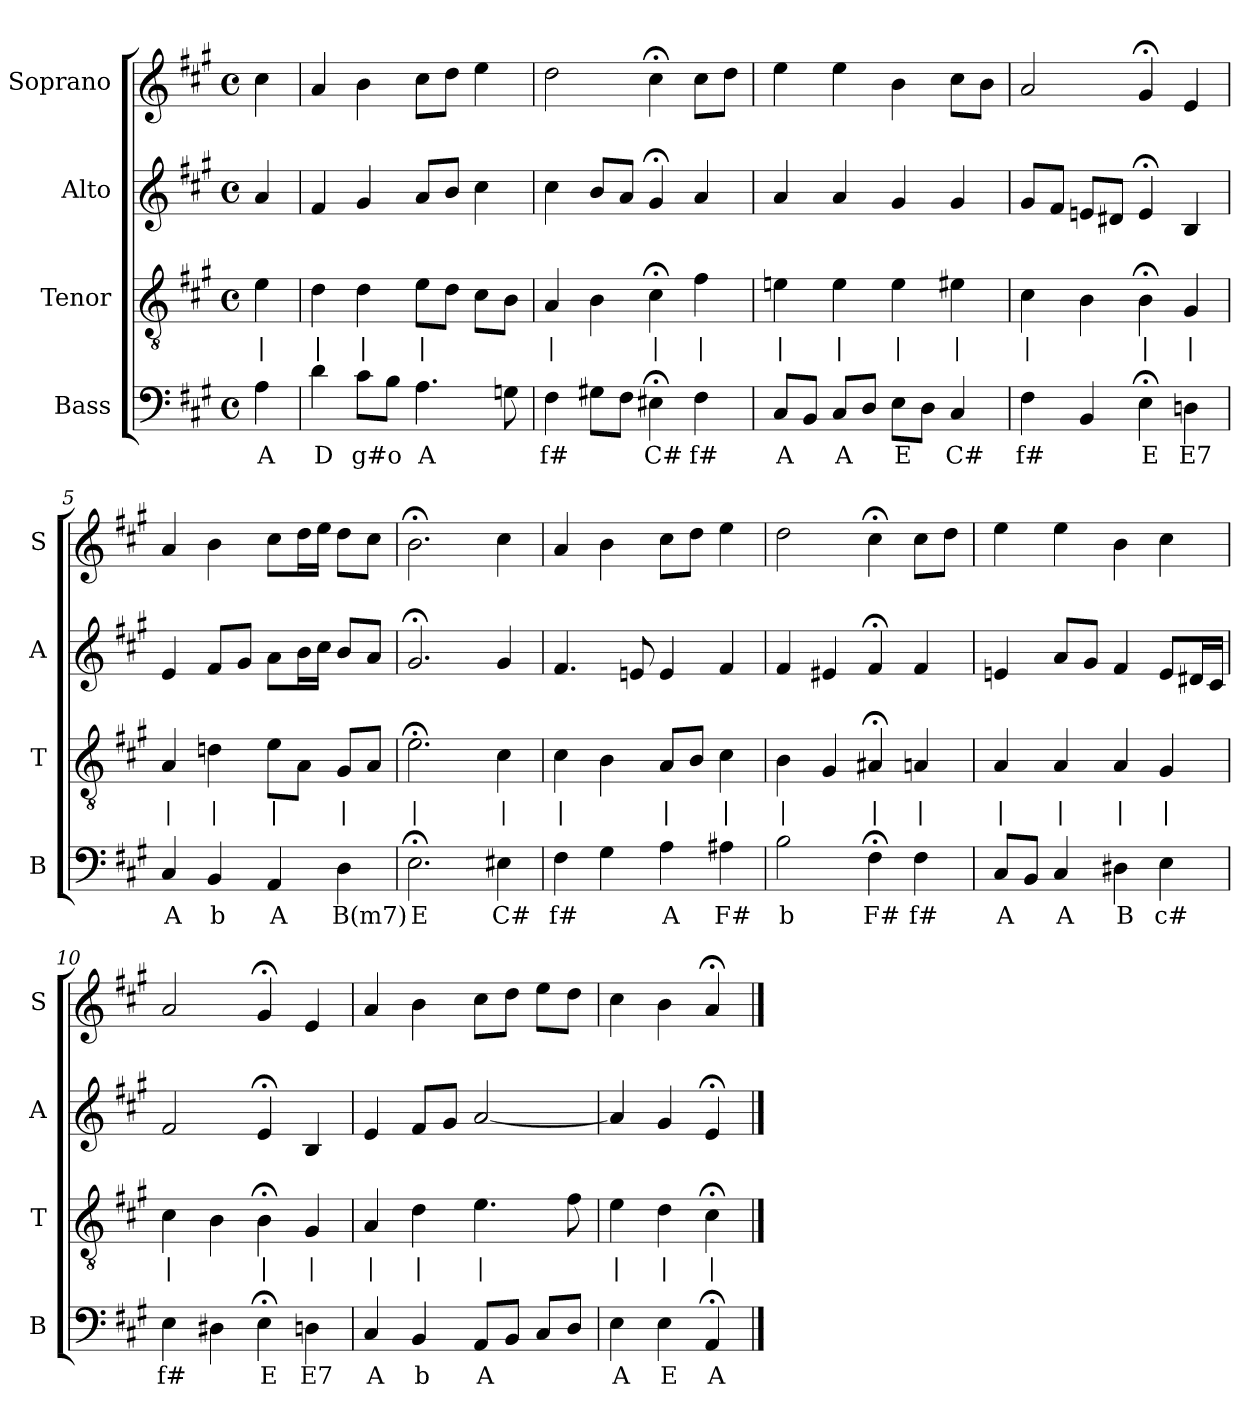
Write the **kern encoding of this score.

**kern	**text	**kern	**text	**kern	**kern
*part4	*part4	*part3	*part3	*part2	*part1
*staff4	*staff4	*staff3	*staff3	*staff2	*staff1
*I"Bass	*	*I"Tenor	*	*I"Alto	*I"Soprano
*I'B	*	*I'T	*	*I'A	*I'S
*clefF4	*	*clefGv2	*	*clefG2	*clefG2
*k[f#c#g#]	*	*k[f#c#g#]	*	*k[f#c#g#]	*k[f#c#g#]
*A:	*	*A:	*	*A:	*A:
*M4/4	*	*M4/4	*	*M4/4	*M4/4
*met(c)	*	*met(c)	*	*met(c)	*met(c)
*MM100	*	*MM100	*	*MM100	*MM100
=	=	=	=	=	=
4A	A	4e	|	4a	4cc#
=1	=1	=1	=1	=1	=1
4d	D	4d	|	4f#	4a
8c#L	g#o	4d	|	4g#	4b
8BJ	.	.	.	.	.
4.A	A	8eL	|	8aL	8cc#L
.	.	8dJ	.	8bJ	8ddJ
.	.	8c#L	.	4cc#	4ee
8Gn	.	8BJ	.	.	.
=2	=2	=2	=2	=2	=2
4F#	f#	4A	|	4cc#	2dd
8G#XL	.	4B	.	8bL	.
8F#J	.	.	.	8aJ	.
4E#X;<	C#	4c#;<	|	4g#;<	4cc#;<
4F#	f#	4f#	|	4a	8cc#L
.	.	.	.	.	8ddJ
=3	=3	=3	=3	=3	=3
8C#L	A	4en	|	4a	4ee
8BBJ	.	.	.	.	.
8C#L	A	4e	|	4a	4ee
8DJ	.	.	.	.	.
8EL	E	4e	|	4g#	4b
8DJ	.	.	.	.	.
4C#	C#	4e#X	|	4g#	8cc#L
.	.	.	.	.	8bJ
=4	=4	=4	=4	=4	=4
4F#	f#	4c#	|	8g#L	2a
.	.	.	.	8f#J	.
4BB	.	4B	.	8enL	.
.	.	.	.	8d#XJ	.
4E;<	E	4B;<	|	4e;<	4g#;<
4Dn	E7	4G#	|	4B	4e
=5	=5	=5	=5	=5	=5
4C#	A	4A	|	4e	4a
4BB	b	4dn	|	8f#L	4b
.	.	.	.	8g#J	.
4AA	A	8eL	|	8aL	8cc#L
.	.	8AJ	.	16bL	16ddL
.	.	.	.	16cc#JJ	16eeJJ
4D	B(m7)	8G#L	|	8bL	8ddL
.	.	8AJ	.	8aJ	8cc#J
=6	=6	=6	=6	=6	=6
2.E;<	E	2.e;<	|	2.g#;<	2.b;<
4E#X	C#	4c#	|	4g#	4cc#
=7	=7	=7	=7	=7	=7
4F#	f#	4c#	|	4.f#	4a
4G#	.	4B	.	.	4b
.	.	.	.	8en	.
4A	A	8AL	|	4e	8cc#L
.	.	8BJ	.	.	8ddJ
4A#X	F#	4c#	|	4f#	4ee
=8	=8	=8	=8	=8	=8
2B	b	4B	|	4f#	2dd
.	.	4G#	.	4e#X	.
4F#;<	F#	4A#X;<	|	4f#;<	4cc#;<
4F#	f#	4An	|	4f#	8cc#L
.	.	.	.	.	8ddJ
=9	=9	=9	=9	=9	=9
8C#L	A	4A	|	4en	4ee
8BBJ	.	.	.	.	.
4C#	A	4A	|	8aL	4ee
.	.	.	.	8g#J	.
4D#X	B	4A	|	4f#	4b
4E	c#	4G#	|	8eL	4cc#
.	.	.	.	16d#XL	.
.	.	.	.	16c#JJ	.
=10	=10	=10	=10	=10	=10
4E	f#	4c#	|	2f#	2a
4D#X	.	4B	.	.	.
4E;<	E	4B;<	|	4e;<	4g#;<
4Dn	E7	4G#	|	4B	4e
=11	=11	=11	=11	=11	=11
4C#	A	4A	|	4e	4a
4BB	b	4d	|	8f#L	4b
.	.	.	.	8g#J	.
8AAL	A	4.e	|	[2a	8cc#L
8BBJ	.	.	.	.	8ddJ
8C#L	.	.	.	.	8eeL
8DJ	.	8f#	.	.	8ddJ
=12	=12	=12	=12	=12	=12
4E	A	4e	|	4a]	4cc#
4E	E	4d	|	4g#	4b
4AA;<	A	4c#;<	|	4e;<	4a;<
==	==	==	==	==	==
*-	*-	*-	*-	*-	*-
